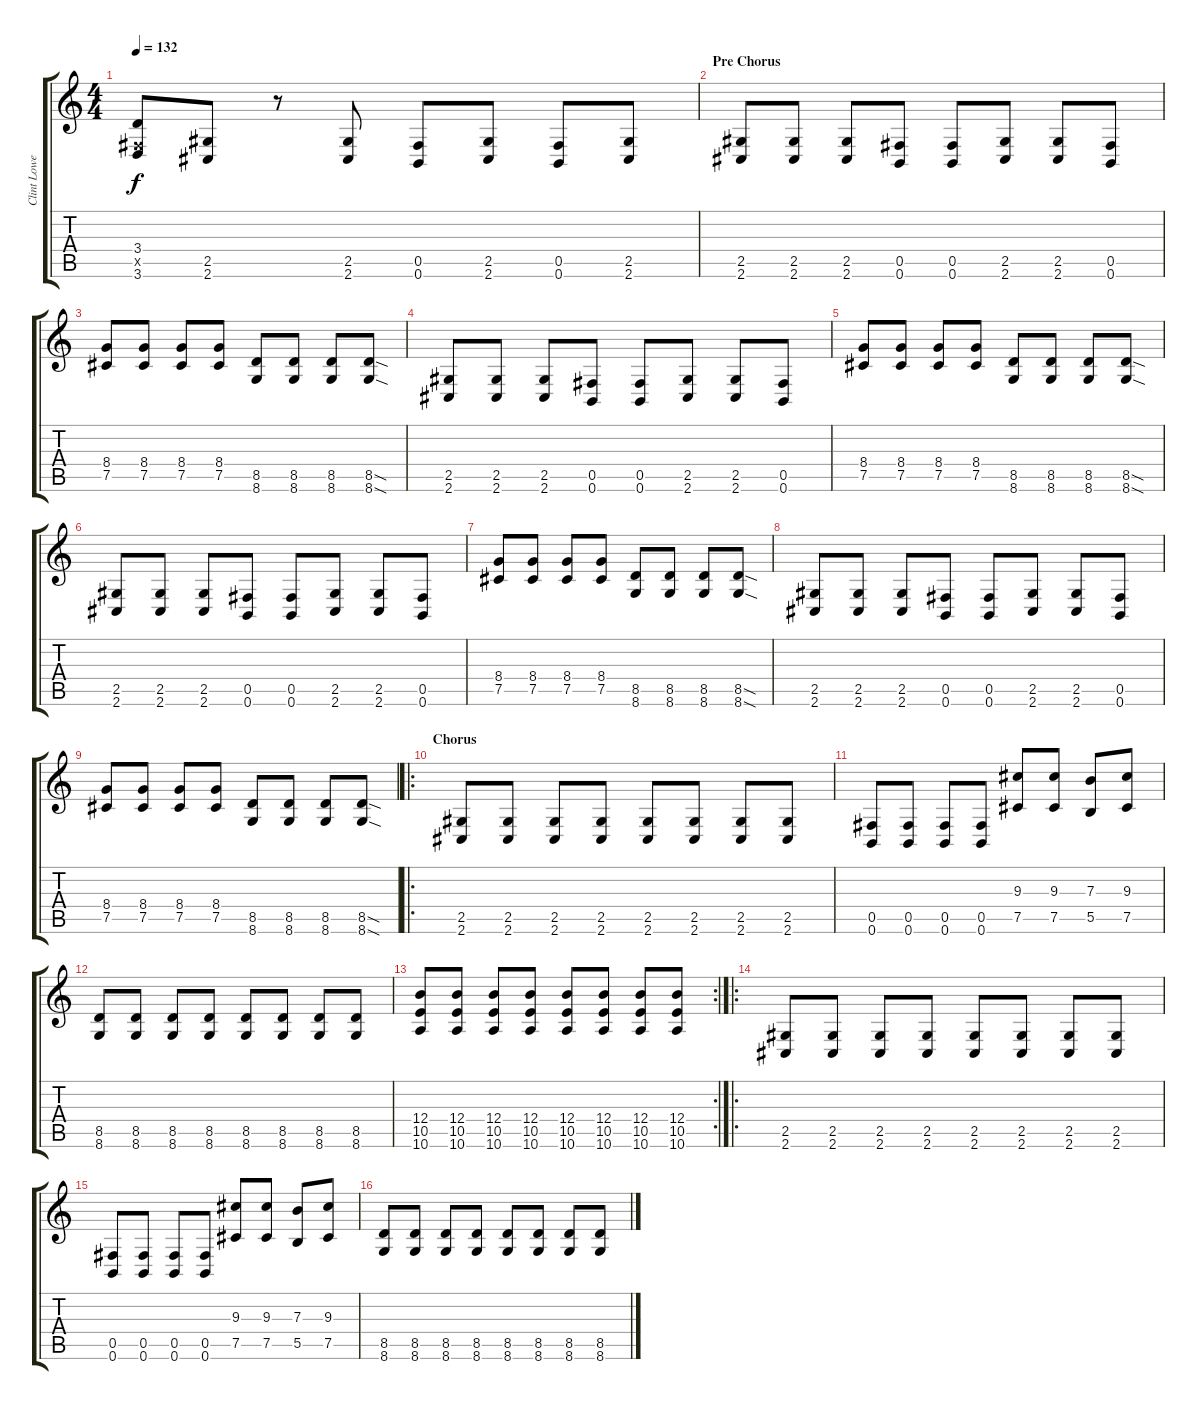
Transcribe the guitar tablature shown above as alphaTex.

\track ("Clint Lowery" "Clint Lowe") {instrument distortionguitar}
\staff {score tabs}
\tuning (Db4 Ab3 E3 B2 Gb2 B1) {hide}
\ts (4 4)
\tempo 132
\clef g2
\ks c
(3.4 0.5{x} 3.6).8{dy f} (2.5 2.6).8 r.8 (2.5 2.6).8 (0.5 0.6).8 (2.5 2.6).8 (0.5 0.6).8 (2.5 2.6).8 |
\section ("" "Pre Chorus")
(2.5 2.6).8 (2.5 2.6).8 (2.5 2.6).8 (0.5 0.6).8 (0.5 0.6).8 (2.5 2.6).8 (2.5 2.6).8 (0.5 0.6).8 |
(8.4 7.5).8 (8.4 7.5).8 (8.4 7.5).8 (8.4 7.5).8 (8.5 8.6).8 (8.5 8.6).8 (8.5 8.6).8 (8.5{sod} 8.6{sod}).8 |
(2.5 2.6).8 (2.5 2.6).8 (2.5 2.6).8 (0.5 0.6).8 (0.5 0.6).8 (2.5 2.6).8 (2.5 2.6).8 (0.5 0.6).8 |
(8.4 7.5).8 (8.4 7.5).8 (8.4 7.5).8 (8.4 7.5).8 (8.5 8.6).8 (8.5 8.6).8 (8.5 8.6).8 (8.5{sod} 8.6{sod}).8 |
(2.5 2.6).8 (2.5 2.6).8 (2.5 2.6).8 (0.5 0.6).8 (0.5 0.6).8 (2.5 2.6).8 (2.5 2.6).8 (0.5 0.6).8 |
(8.4 7.5).8 (8.4 7.5).8 (8.4 7.5).8 (8.4 7.5).8 (8.5 8.6).8 (8.5 8.6).8 (8.5 8.6).8 (8.5{sod} 8.6{sod}).8 |
(2.5 2.6).8 (2.5 2.6).8 (2.5 2.6).8 (0.5 0.6).8 (0.5 0.6).8 (2.5 2.6).8 (2.5 2.6).8 (0.5 0.6).8 |
(8.4 7.5).8 (8.4 7.5).8 (8.4 7.5).8 (8.4 7.5).8 (8.5 8.6).8 (8.5 8.6).8 (8.5 8.6).8 (8.5{sod} 8.6{sod}).8 |
\ro
\section ("" "Chorus")
(2.5 2.6).8 (2.5 2.6).8 (2.5 2.6).8 (2.5 2.6).8 (2.5 2.6).8 (2.5 2.6).8 (2.5 2.6).8 (2.5 2.6).8 |
(0.5 0.6).8 (0.5 0.6).8 (0.5 0.6).8 (0.5 0.6).8 (9.3 7.5).8 (9.3 7.5).8 (7.3 5.5).8 (9.3 7.5).8 |
(8.5 8.6).8 (8.5 8.6).8 (8.5 8.6).8 (8.5 8.6).8 (8.5 8.6).8 (8.5 8.6).8 (8.5 8.6).8 (8.5 8.6).8 |
\rc 2
(12.4 10.5 10.6).8 (12.4 10.5 10.6).8 (12.4 10.5 10.6).8 (12.4 10.5 10.6).8 (12.4 10.5 10.6).8 (12.4 10.5 10.6).8 (12.4 10.5 10.6).8 (12.4 10.5 10.6).8 |
\ro
(2.5 2.6).8 (2.5 2.6).8 (2.5 2.6).8 (2.5 2.6).8 (2.5 2.6).8 (2.5 2.6).8 (2.5 2.6).8 (2.5 2.6).8 |
(0.5 0.6).8 (0.5 0.6).8 (0.5 0.6).8 (0.5 0.6).8 (9.3 7.5).8 (9.3 7.5).8 (7.3 5.5).8 (9.3 7.5).8 |
(8.5 8.6).8 (8.5 8.6).8 (8.5 8.6).8 (8.5 8.6).8 (8.5 8.6).8 (8.5 8.6).8 (8.5 8.6).8 (8.5 8.6).8
